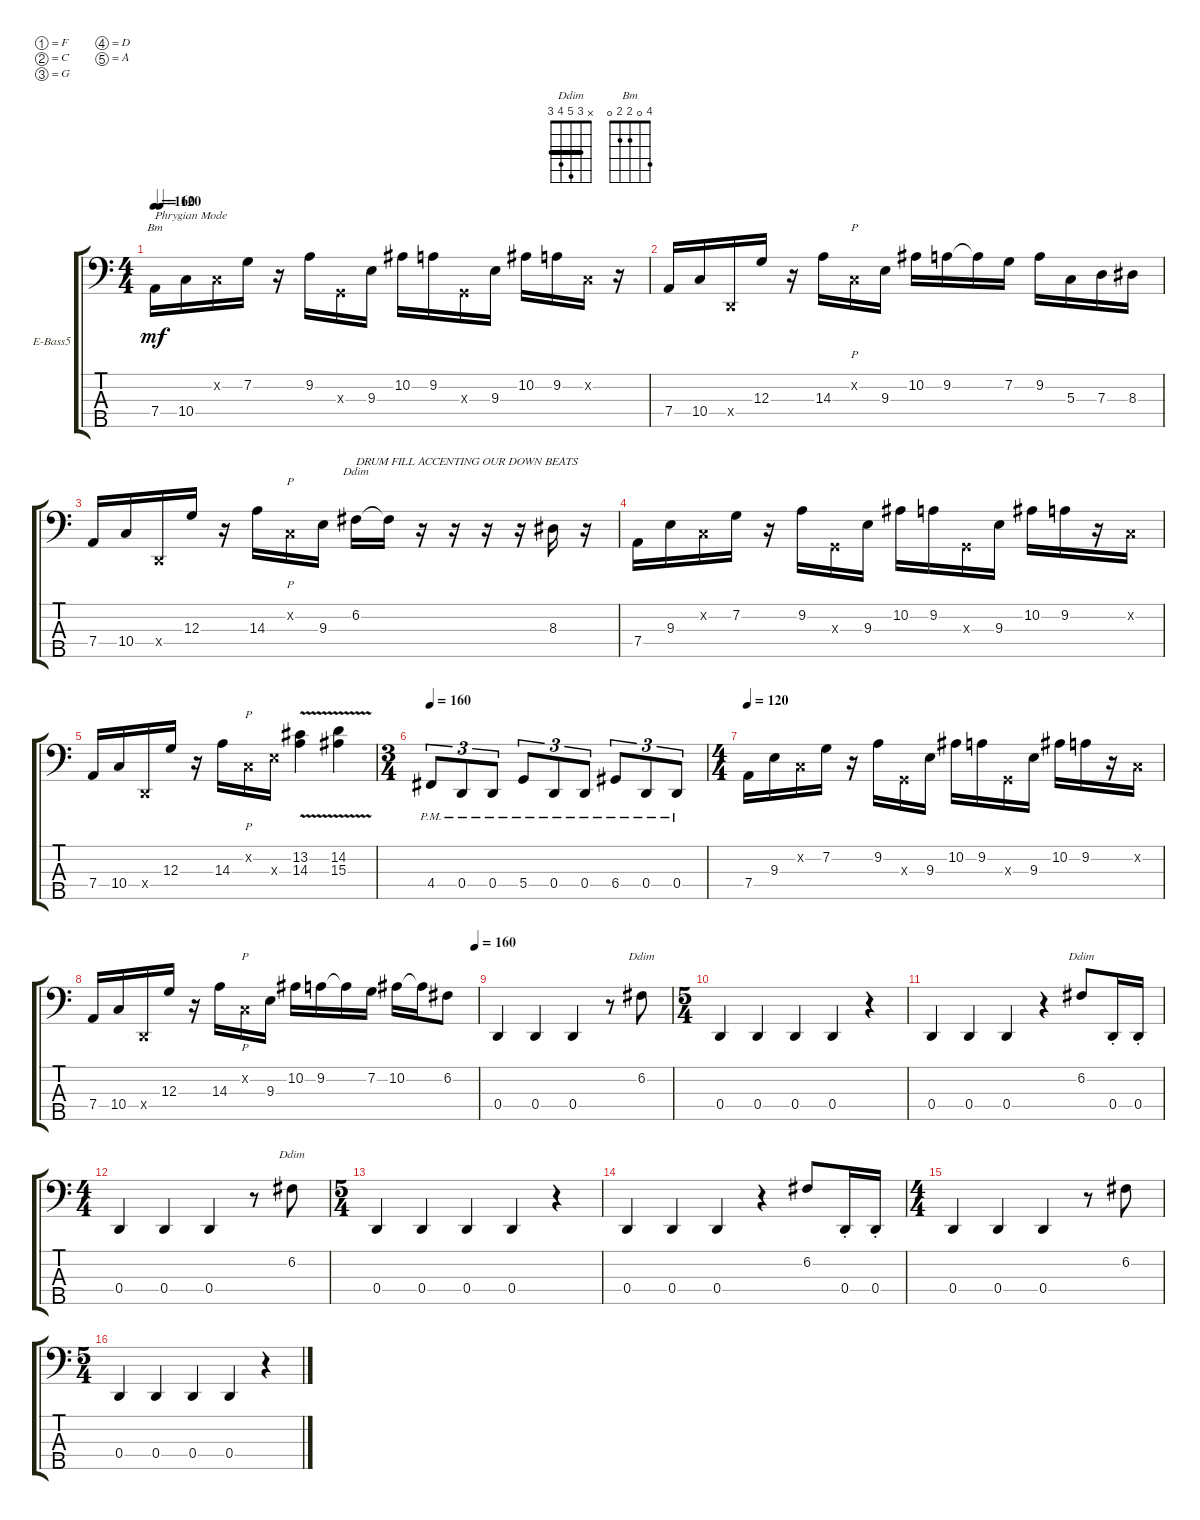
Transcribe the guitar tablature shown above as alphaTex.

\defaultSystemsLayout 4
\bracketExtendMode groupsimilarinstruments
\firstSystemTrackNameOrientation horizontal
\otherSystemsTrackNameOrientation horizontal
\track ("Electric Bass" "E-Bass5") {instrument electricbassfinger}
\staff {score tabs}
\tuning (F2 C2 G1 D1 A0)
\chord ("Ddim" x 3 5 4 3) {barre 3}
\chord ("Bm" 4 0 2 2 0)
\ts (4 4)
\tempo 160
\tempo (120 0.0125)
\clef f4
\ks c
7.4.16{ch "Bm" txt "Phrygian Mode" dy mf} 10.4.16 0.2{x}.16 7.2.16 r.16 9.2.16 0.3{x}.16 9.3.16 10.2.16 9.2.16 0.3{x}.16 9.3.16 10.2.16 9.2.16 0.2{x}.16 r.16 |
7.4.16 10.4.16 0.4{x}.16 12.3.16 r.16 14.3.16 0.2{x}.16{p} 9.3.16 10.2.16 9.2.16 9.2{t}.16 7.2.16 9.2.16 5.3.16 7.3.16 8.3.16 |
7.4.16 10.4.16 0.4{x}.16 12.3.16 r.16 14.3.16 0.2{x}.16{p} 9.3.16 6.2.16{ch "Ddim" txt "DRUM FILL ACCENTING OUR DOWN BEATS"} 6.2{t}.16 r.16 r.16 r.16 r.16 8.3.16 r.16 |
7.4.16 9.3.16 0.2{x}.16 7.2.16 r.16 9.2.16 0.3{x}.16 9.3.16 10.2.16 9.2.16 0.3{x}.16 9.3.16 10.2.16 9.2.16 r.16 0.2{x}.16 |
7.4.16 10.4.16 0.4{x}.16 12.3.16 r.16 14.3.16 0.2{x}.16{p} 9.3{x}.16 (13.2{v} 14.3{v}).4 (14.2{v} 15.3{v}).4 |
\ts (3 4)
\tempo 160
4.4{pm}.8{tu (3 2)} 0.4{pm}.8{tu (3 2)} 0.4{pm}.8{tu (3 2)} 5.4{pm}.8{tu (3 2)} 0.4{pm}.8{tu (3 2)} 0.4{pm}.8{tu (3 2)} 6.4{pm}.8{tu (3 2)} 0.4{pm}.8{tu (3 2)} 0.4{pm}.8{tu (3 2)} |
\ts (4 4)
\tempo 120
7.4.16 9.3.16 0.2{x}.16 7.2.16 r.16 9.2.16 0.3{x}.16 9.3.16 10.2.16 9.2.16 0.3{x}.16 9.3.16 10.2.16 9.2.16 r.16 0.2{x}.16 |
\tempo (160 0.99375)
7.4.16 10.4.16 0.4{x}.16 12.3.16 r.16 14.3.16 0.2{x}.16{p} 9.3.16 10.2.16 9.2.16 9.2{t}.16 7.2.16 10.2.16 10.2{t}.16 6.2.8 |
0.4.4 0.4.4 0.4.4 r.8 6.2.8{ch "Ddim"} |
\ts (5 4)
0.4.4 0.4.4 0.4.4 0.4.4 r.4 |
0.4.4 0.4.4 0.4.4 r.4 6.2.8{ch "Ddim"} 0.4{st}.16 0.4{st}.16 |
\ts (4 4)
0.4.4 0.4.4 0.4.4 r.8 6.2.8{ch "Ddim"} |
\ts (5 4)
0.4.4 0.4.4 0.4.4 0.4.4 r.4 |
0.4.4 0.4.4 0.4.4 r.4 6.2.8 0.4{st}.16 0.4{st}.16 |
\ts (4 4)
0.4.4 0.4.4 0.4.4 r.8 6.2.8 |
\ts (5 4)
0.4.4 0.4.4 0.4.4 0.4.4 r.4
